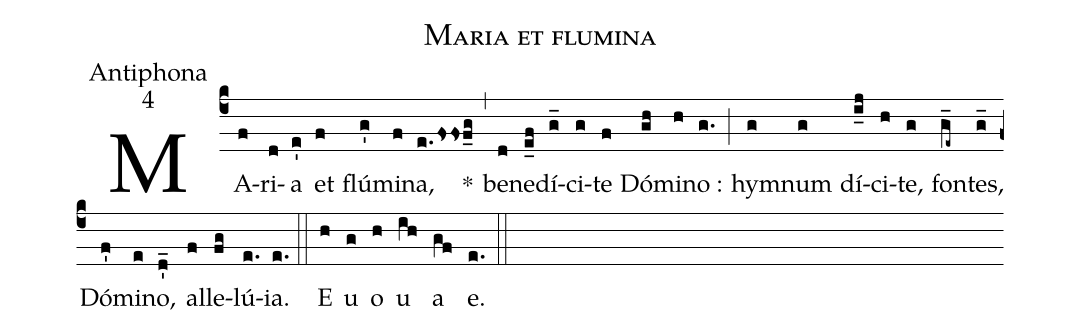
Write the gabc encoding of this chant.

name:Maria et flumina;
office-part:Antiphona;
mode:4;
%%
(c4) MA(f)ri(d)a(e') et(f) flú(g')mi(f)na,(e./fssf_g) *(,) be(d)ne(e_f)dí(g_)ci(g)te(f) Dó(gh)mi(h)no :(g.) (;) hym(g)num(g) dí(i_j)ci(h)te,(g) fon(g_e~)tes,(g_) Dó(f')mi(e)no,(d_') al(f)le(fg)lú(e.)ia.(e.) (::) E(h) u(g) o(h) u(ih) a(gf) e.(e.) (::)
